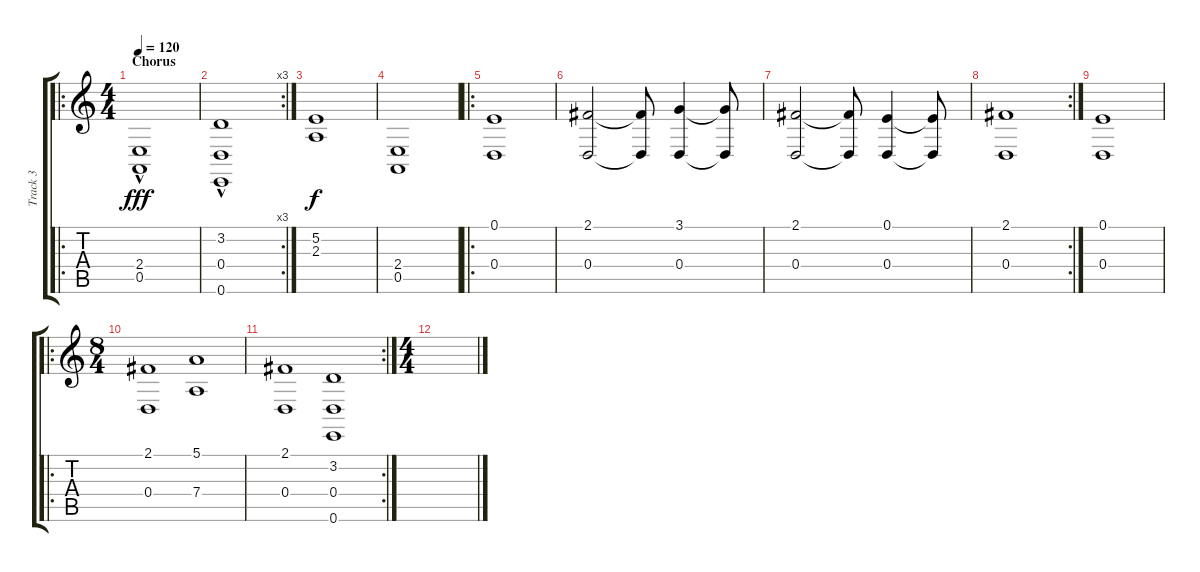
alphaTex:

\track ("Track 3" "Track 3") {instrument pad2warm}
\staff {score tabs}
\tuning (E4 B3 G3 D3 A2 E2) {hide}
\ro
\ts (4 4)
\section ("" "Chorus")
\tempo 120
\clef g2
\ks c
(2.4 0.5{hac}).1{dy fff} |
\rc 3
(3.2 0.4 0.6{hac}).1 |
(5.2 2.3).1{dy f} |
(2.4 0.5).1 |
\ro
(0.1 0.4).1 |
(2.1 0.4).2 (2.1{t} 0.4{t}).8 (3.1 0.4).4 (3.1{t} 0.4{t}).8 |
(2.1 0.4).2 (2.1{t} 0.4{t}).8 (0.1 0.4).4 (0.1{t} 0.4{t}).8 |
\rc 2
(2.1 0.4).1 |
(0.1 0.4).1 |
\ro
\ts (8 4)
(2.1 0.4).1 (5.1 7.4).1 |
\rc 2
(2.1 0.4).1 (3.2 0.4 0.6).1 |
\ts (4 4)
